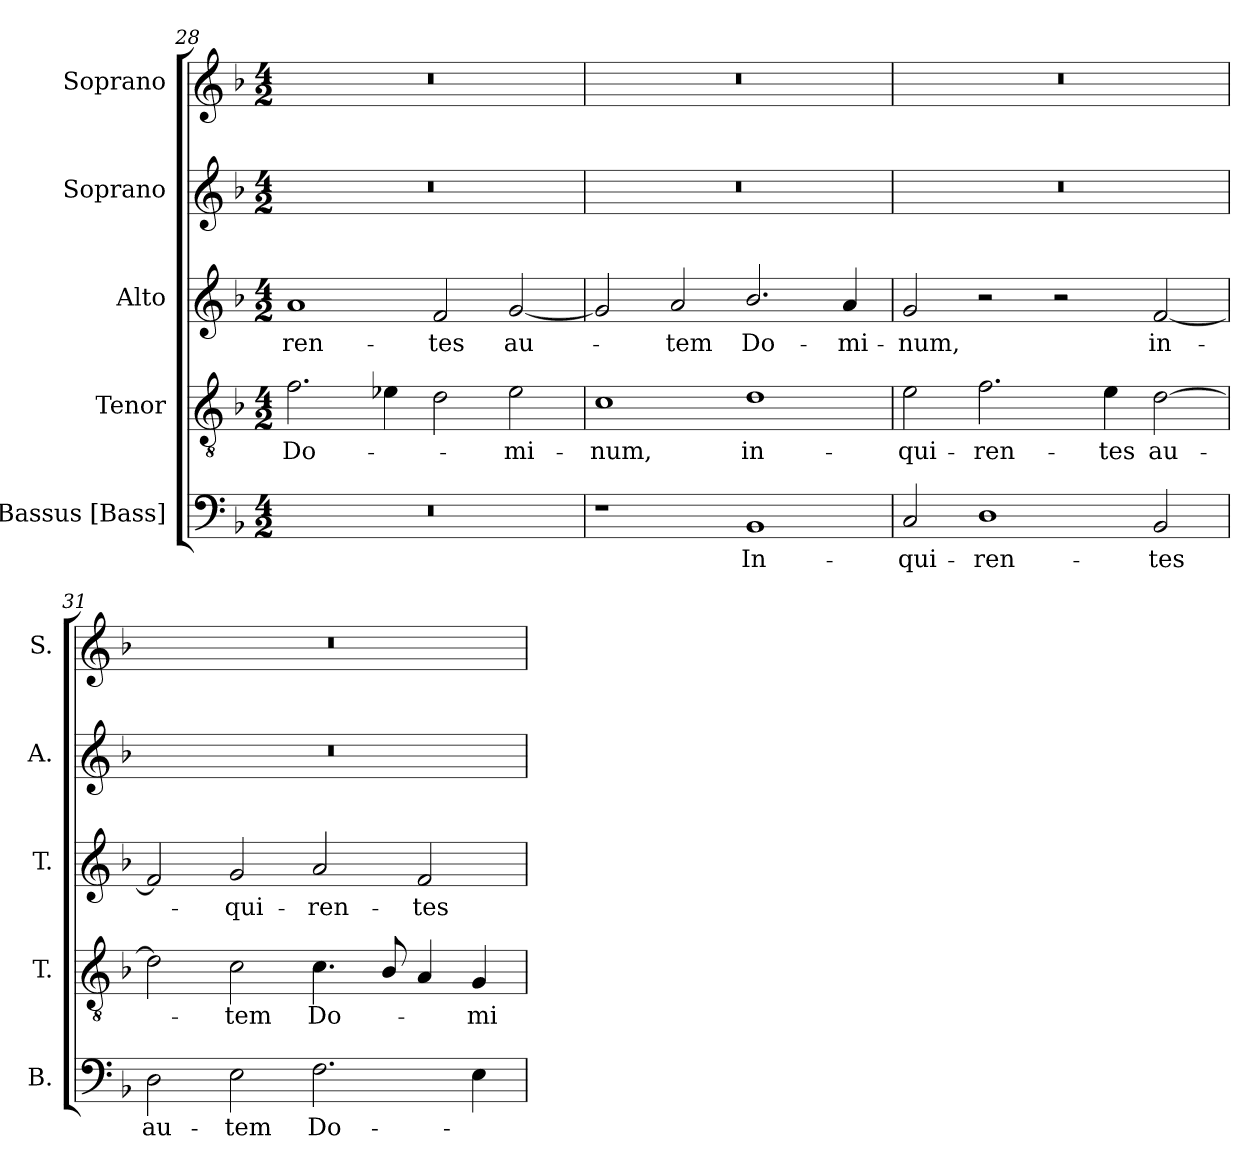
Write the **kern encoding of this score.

**kern	**text	**kern	**text	**kern	**text	**kern	**kern
*part5	*part5	*part4	*part4	*part3	*part3	*part2	*part1
*staff5	*staff5	*staff4	*staff4	*staff3	*staff3	*staff2	*staff1
*I"Bassus [Bass]	*	*I"Tenor	*	*I"Alto	*	*I"Soprano	*I"Soprano
*I'B.	*	*I'T.	*	*I'T.	*	*I'A.	*I'S.
*clefF4	*	*clefGv2	*	*clefG2	*	*clefG2	*clefG2
*	*	*ITrd7c12	*	*	*	*	*
*k[b-]	*	*k[b-]	*	*k[b-]	*	*k[b-]	*k[b-]
*F:	*	*F:	*	*F:	*	*F:	*F:
*M4/2	*	*M4/2	*	*M4/2	*	*M4/2	*M4/2
=28	=28	=28	=28	=28	=28	=28	=28
!LO:N:vis=1	!	!	!	!	!	!	!
!	!	!	!LO:LY:b:color=#000000	!	!	!	!
!	!	!	!	!	!LO:LY:b:color=#000000	!LO:N:vis=1	!LO:N:vis=1
0r	.	2.Fi\	Do-	1ai	-ren-	0r	0r
.	.	4E-Xi\	.	.	.	.	.
!	!	!	!	!	!LO:LY:b:color=#000000	!	!
.	.	2Di\	.	2fi/	-tes	.	.
!	!	!	!LO:LY:b:color=#000000	!	!	!	!
!	!	!	!	!	!LO:LY:b:color=#000000	!	!
.	.	2E-i\	-mi-	[2gi/	au-	.	.
=29	=29	=29	=29	=29	=29	=29	=29
!	!	!	!LO:LY:b:color=#000000	!	!	!LO:N:vis=1	!LO:N:vis=1
1r	.	1Ci	-num,	2gi/]	.	0r	0r
!	!	!	!	!	!LO:LY:b:color=#000000	!	!
.	.	.	.	2ai/	-tem	.	.
!	!LO:LY:b:color=#000000	!	!	!	!	!	!
!	!	!	!LO:LY:b:color=#000000	!	!	!	!
!	!	!	!	!	!LO:LY:b:color=#000000	!	!
1BB-i	In-	1Di	in-	2.b-i/	Do-	.	.
!	!	!	!	!	!LO:LY:b:color=#000000	!	!
.	.	.	.	4ai/	-mi-	.	.
=30	=30	=30	=30	=30	=30	=30	=30
!	!LO:LY:b:color=#000000	!	!	!	!	!	!
!	!	!	!LO:LY:b:color=#000000	!	!	!	!
!	!	!	!	!	!LO:LY:b:color=#000000	!LO:N:vis=1	!LO:N:vis=1
2Ci/	-qui-	2Ei\	-qui-	2gi/	-num,	0r	0r
!	!LO:LY:b:color=#000000	!	!	!	!	!	!
!	!	!	!LO:LY:b:color=#000000	!	!	!	!
1Di	-ren-	2.Fi\	-ren-	2r	.	.	.
.	.	.	.	2r	.	.	.
!	!	!	!LO:LY:b:color=#000000	!	!	!	!
.	.	4Ei\	-tes	.	.	.	.
!	!LO:LY:b:color=#000000	!	!	!	!	!	!
!	!	!	!LO:LY:b:color=#000000	!	!	!	!
!	!	!	!	!	!LO:LY:b:color=#000000	!	!
2BB-i/	-tes	[2Di\	au-	[2fi/	in-	.	.
!!LO:LB:g=z
=31	=31	=31	=31	=31	=31	=31	=31
!	!LO:LY:b:color=#000000	!	!	!	!	!LO:N:vis=1	!LO:N:vis=1
2Di\	au-	2Di\]	.	2fi/]	.	0r	0r
!	!LO:LY:b:color=#000000	!	!	!	!	!	!
!	!	!	!LO:LY:b:color=#000000	!	!	!	!
!	!	!	!	!	!LO:LY:b:color=#000000	!	!
2Ei\	-tem	2Ci\	-tem	2gi/	-qui-	.	.
!	!LO:LY:b:color=#000000	!	!	!	!	!	!
!	!	!	!LO:LY:b:color=#000000	!	!	!	!
!	!	!	!	!	!LO:LY:b:color=#000000	!	!
2.Fi\	Do-	4.Ci\	Do-	2ai/	-ren-	.	.
.	.	8BB-i/	.	.	.	.	.
!	!	!	!	!	!LO:LY:b:color=#000000	!	!
.	.	4AAi/	.	2fi/	-tes	.	.
!	!	!	!LO:LY:b:color=#000000	!	!	!	!
4Ei\	.	4GGi/	-mi-	.	.	.	.
=	=	=	=	=	=	=	=
*-	*-	*-	*-	*-	*-	*-	*-
